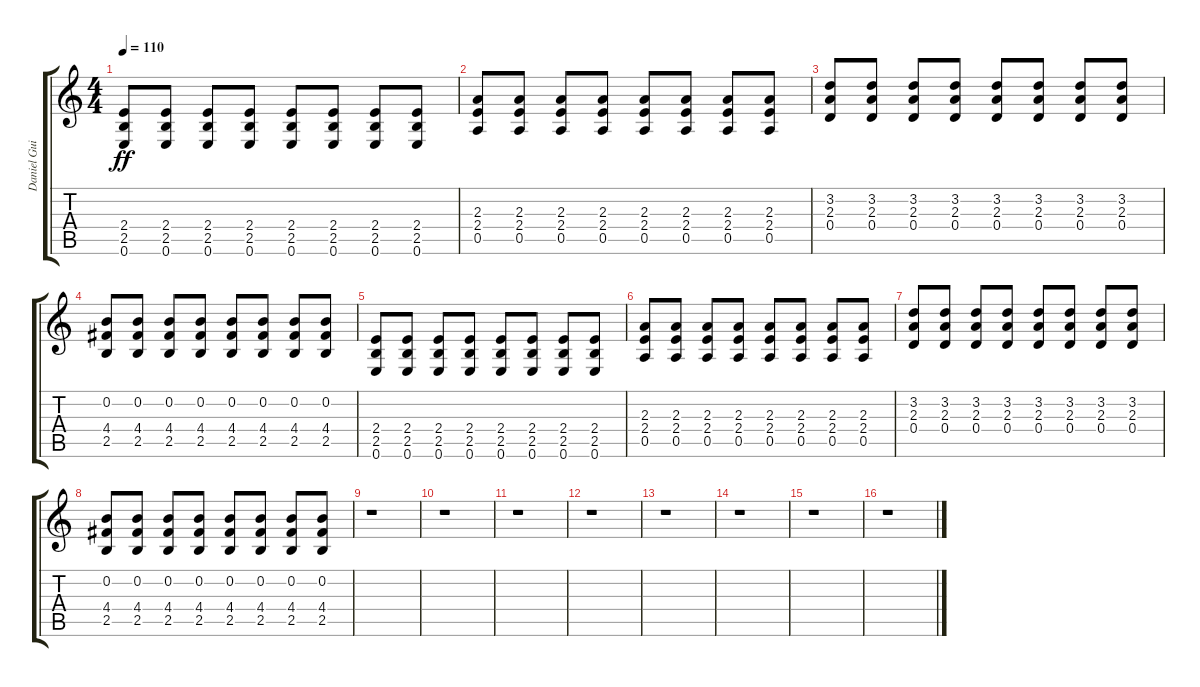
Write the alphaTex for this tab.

\track ("Daniel Guitar 2" "Daniel Gui") {instrument distortionguitar}
\staff {score tabs}
\tuning (E4 B3 G3 D3 A2 E2) {hide}
\ts (4 4)
\tempo 110
\clef g2
\ks c
(2.4 2.5 0.6).8{dy ff} (2.4 2.5 0.6).8 (2.4 2.5 0.6).8 (2.4 2.5 0.6).8 (2.4 2.5 0.6).8 (2.4 2.5 0.6).8 (2.4 2.5 0.6).8 (2.4 2.5 0.6).8 |
(2.3 2.4 0.5).8 (2.3 2.4 0.5).8 (2.3 2.4 0.5).8 (2.3 2.4 0.5).8 (2.3 2.4 0.5).8 (2.3 2.4 0.5).8 (2.3 2.4 0.5).8 (2.3 2.4 0.5).8 |
(3.2 2.3 0.4).8 (3.2 2.3 0.4).8 (3.2 2.3 0.4).8 (3.2 2.3 0.4).8 (3.2 2.3 0.4).8 (3.2 2.3 0.4).8 (3.2 2.3 0.4).8 (3.2 2.3 0.4).8 |
(0.2 4.4 2.5).8 (0.2 4.4 2.5).8 (0.2 4.4 2.5).8 (0.2 4.4 2.5).8 (0.2 4.4 2.5).8 (0.2 4.4 2.5).8 (0.2 4.4 2.5).8 (0.2 4.4 2.5).8 |
(2.4 2.5 0.6).8 (2.4 2.5 0.6).8 (2.4 2.5 0.6).8 (2.4 2.5 0.6).8 (2.4 2.5 0.6).8 (2.4 2.5 0.6).8 (2.4 2.5 0.6).8 (2.4 2.5 0.6).8 |
(2.3 2.4 0.5).8 (2.3 2.4 0.5).8 (2.3 2.4 0.5).8 (2.3 2.4 0.5).8 (2.3 2.4 0.5).8 (2.3 2.4 0.5).8 (2.3 2.4 0.5).8 (2.3 2.4 0.5).8 |
(3.2 2.3 0.4).8 (3.2 2.3 0.4).8 (3.2 2.3 0.4).8 (3.2 2.3 0.4).8 (3.2 2.3 0.4).8 (3.2 2.3 0.4).8 (3.2 2.3 0.4).8 (3.2 2.3 0.4).8 |
(0.2 4.4 2.5).8 (0.2 4.4 2.5).8 (0.2 4.4 2.5).8 (0.2 4.4 2.5).8 (0.2 4.4 2.5).8 (0.2 4.4 2.5).8 (0.2 4.4 2.5).8 (0.2 4.4 2.5).8 |
r.1 |
r.1 |
r.1 |
r.1 |
r.1 |
r.1 |
r.1 |
r.1
